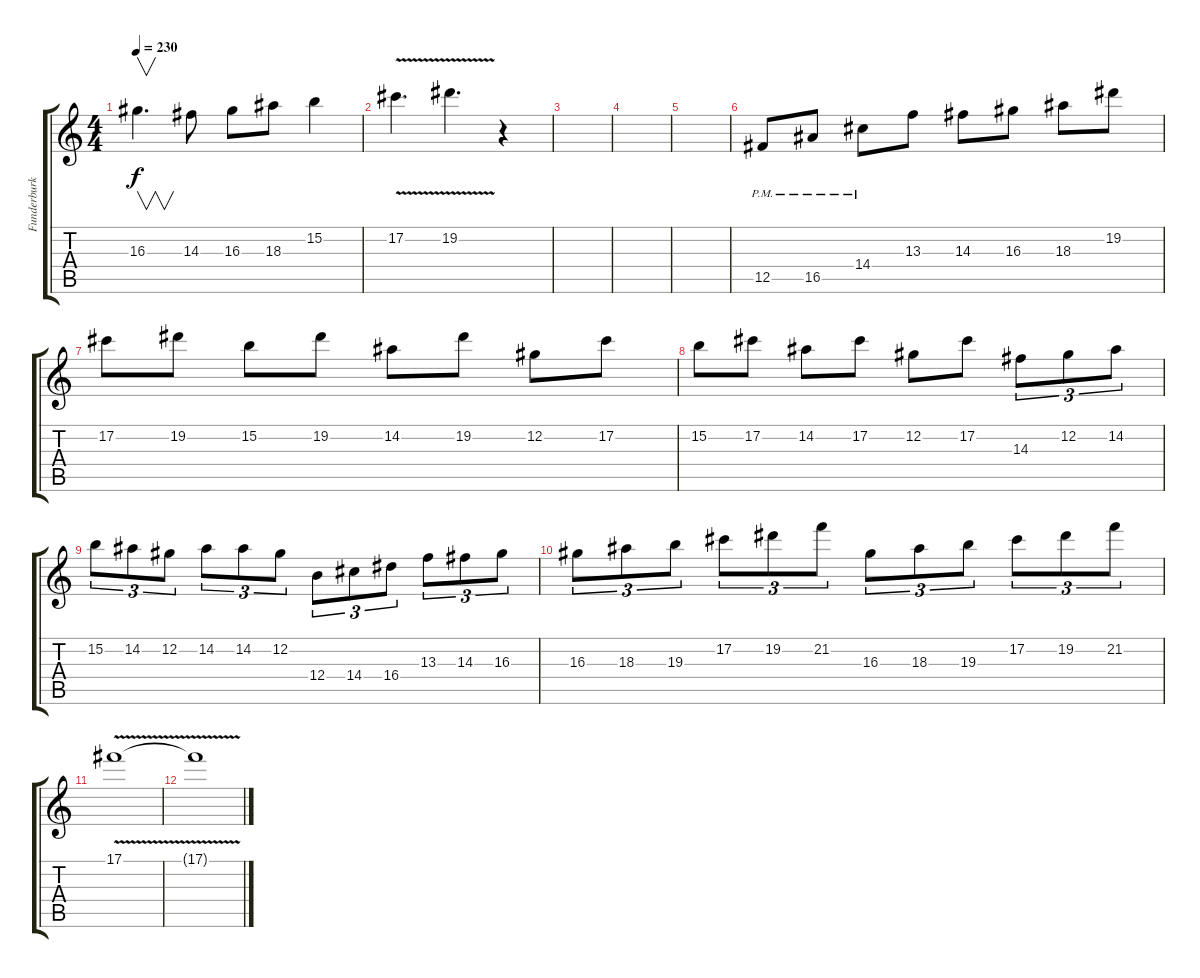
\track ("Funderburk Harmony" "Funderburk") {instrument overdrivenguitar}
\staff {score tabs}
\tuning (Db4 Ab3 E3 B2 Gb2 B1) {hide}
\ts (4 4)
\tempo 230
\clef g2
\ks c
16.3.4{v d dy f} 14.3.8 16.3.8 18.3.8 15.2.4 |
17.2{v}.4{d} 19.2{v}.4{d} r.4 |
|
|
|
12.5{pm}.8 16.5{pm}.8 14.4{pm}.8 13.3.8 14.3.8 16.3.8 18.3.8 19.2.8 |
17.2.8 19.2.8 15.2.8 19.2.8 14.2.8 19.2.8 12.2.8 17.2.8 |
15.2.8 17.2.8 14.2.8 17.2.8 12.2.8 17.2.8 14.3.8{tu (3 2)} 12.2.8{tu (3 2)} 14.2.8{tu (3 2)} |
15.2.8{tu (3 2)} 14.2.8{tu (3 2)} 12.2.8{tu (3 2)} 14.2.8{tu (3 2)} 14.2.8{tu (3 2)} 12.2.8{tu (3 2)} 12.4.8{tu (3 2)} 14.4.8{tu (3 2)} 16.4.8{tu (3 2)} 13.3.8{tu (3 2)} 14.3.8{tu (3 2)} 16.3.8{tu (3 2)} |
16.3.8{tu (3 2)} 18.3.8{tu (3 2)} 19.3.8{tu (3 2)} 17.2.8{tu (3 2)} 19.2.8{tu (3 2)} 21.2.8{tu (3 2)} 16.3.8{tu (3 2)} 18.3.8{tu (3 2)} 19.3.8{tu (3 2)} 17.2.8{tu (3 2)} 19.2.8{tu (3 2)} 21.2.8{tu (3 2)} |
17.1{v}.1 |
17.1{t}.1
